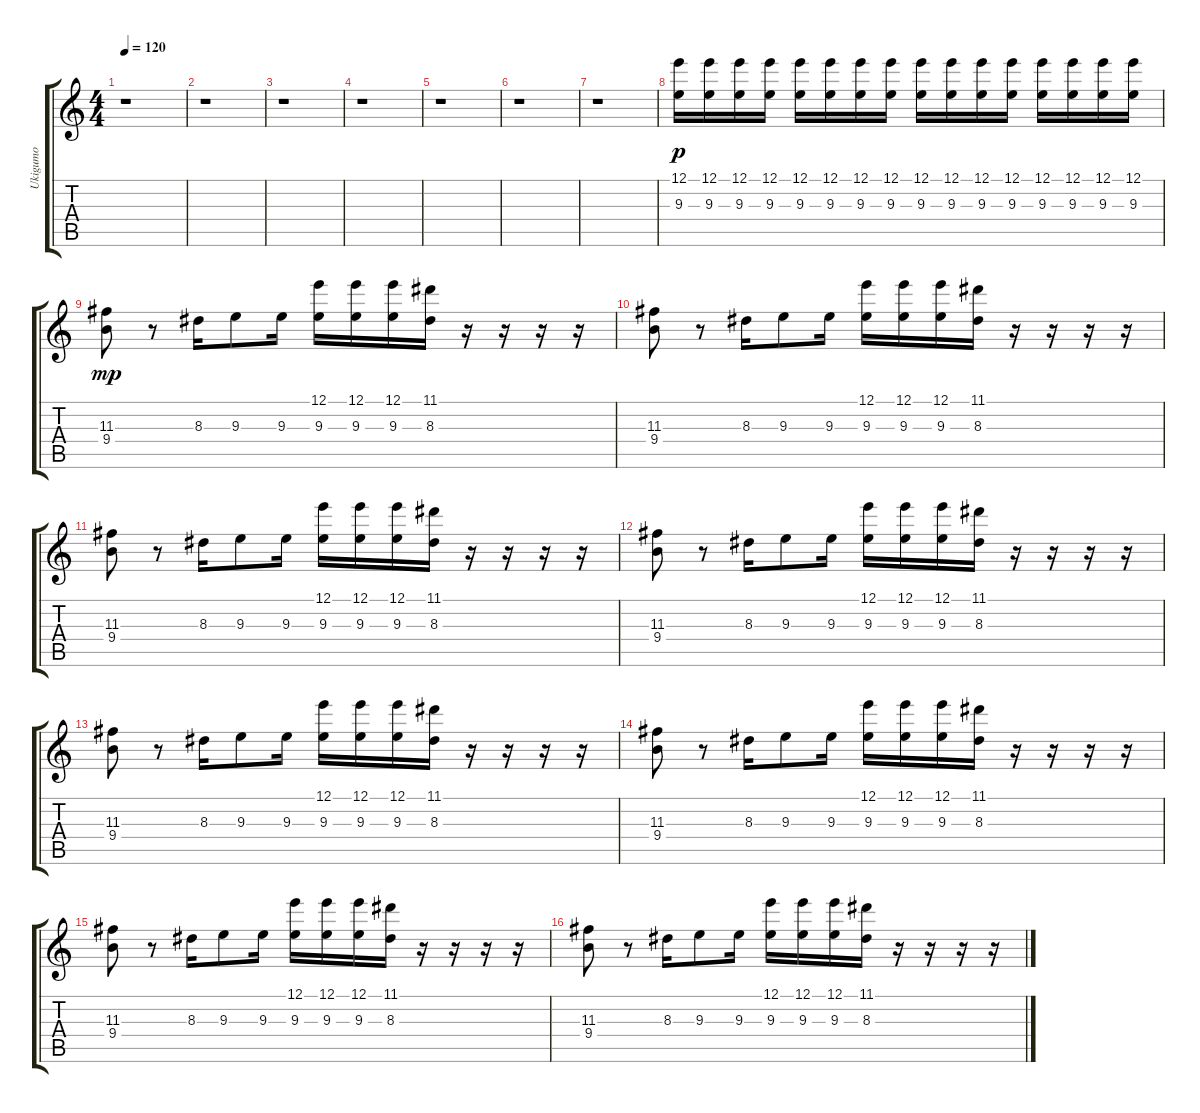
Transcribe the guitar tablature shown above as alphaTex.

\track ("Ukigumo" "Ukigumo") {instrument electricguitarmuted}
\staff {score tabs}
\tuning (E4 B3 G3 D3 A2 E2) {hide}
\ts (4 4)
\tempo 120
\clef g2
\ks c
r.1{dy f} |
r.1 |
r.1 |
r.1 |
r.1 |
r.1 |
r.1 |
(12.1 9.3).16{dy p} (12.1 9.3).16 (12.1 9.3).16 (12.1 9.3).16 (12.1 9.3).16 (12.1 9.3).16 (12.1 9.3).16 (12.1 9.3).16 (12.1 9.3).16 (12.1 9.3).16 (12.1 9.3).16 (12.1 9.3).16 (12.1 9.3).16 (12.1 9.3).16 (12.1 9.3).16 (12.1 9.3).16 |
(11.3 9.4).8{dy mp} r.8 8.3.16 9.3.8 9.3.16 (12.1 9.3).16 (12.1 9.3).16 (12.1 9.3).16 (11.1 8.3).16 r.16 r.16 r.16 r.16 |
(11.3 9.4).8 r.8 8.3.16 9.3.8 9.3.16 (12.1 9.3).16 (12.1 9.3).16 (12.1 9.3).16 (11.1 8.3).16 r.16 r.16 r.16 r.16 |
(11.3 9.4).8 r.8 8.3.16 9.3.8 9.3.16 (12.1 9.3).16 (12.1 9.3).16 (12.1 9.3).16 (11.1 8.3).16 r.16 r.16 r.16 r.16 |
(11.3 9.4).8 r.8 8.3.16 9.3.8 9.3.16 (12.1 9.3).16 (12.1 9.3).16 (12.1 9.3).16 (11.1 8.3).16 r.16 r.16 r.16 r.16 |
(11.3 9.4).8 r.8 8.3.16 9.3.8 9.3.16 (12.1 9.3).16 (12.1 9.3).16 (12.1 9.3).16 (11.1 8.3).16 r.16 r.16 r.16 r.16 |
(11.3 9.4).8 r.8 8.3.16 9.3.8 9.3.16 (12.1 9.3).16 (12.1 9.3).16 (12.1 9.3).16 (11.1 8.3).16 r.16 r.16 r.16 r.16 |
(11.3 9.4).8 r.8 8.3.16 9.3.8 9.3.16 (12.1 9.3).16 (12.1 9.3).16 (12.1 9.3).16 (11.1 8.3).16 r.16 r.16 r.16 r.16 |
(11.3 9.4).8 r.8 8.3.16 9.3.8 9.3.16 (12.1 9.3).16 (12.1 9.3).16 (12.1 9.3).16 (11.1 8.3).16 r.16 r.16 r.16 r.16
